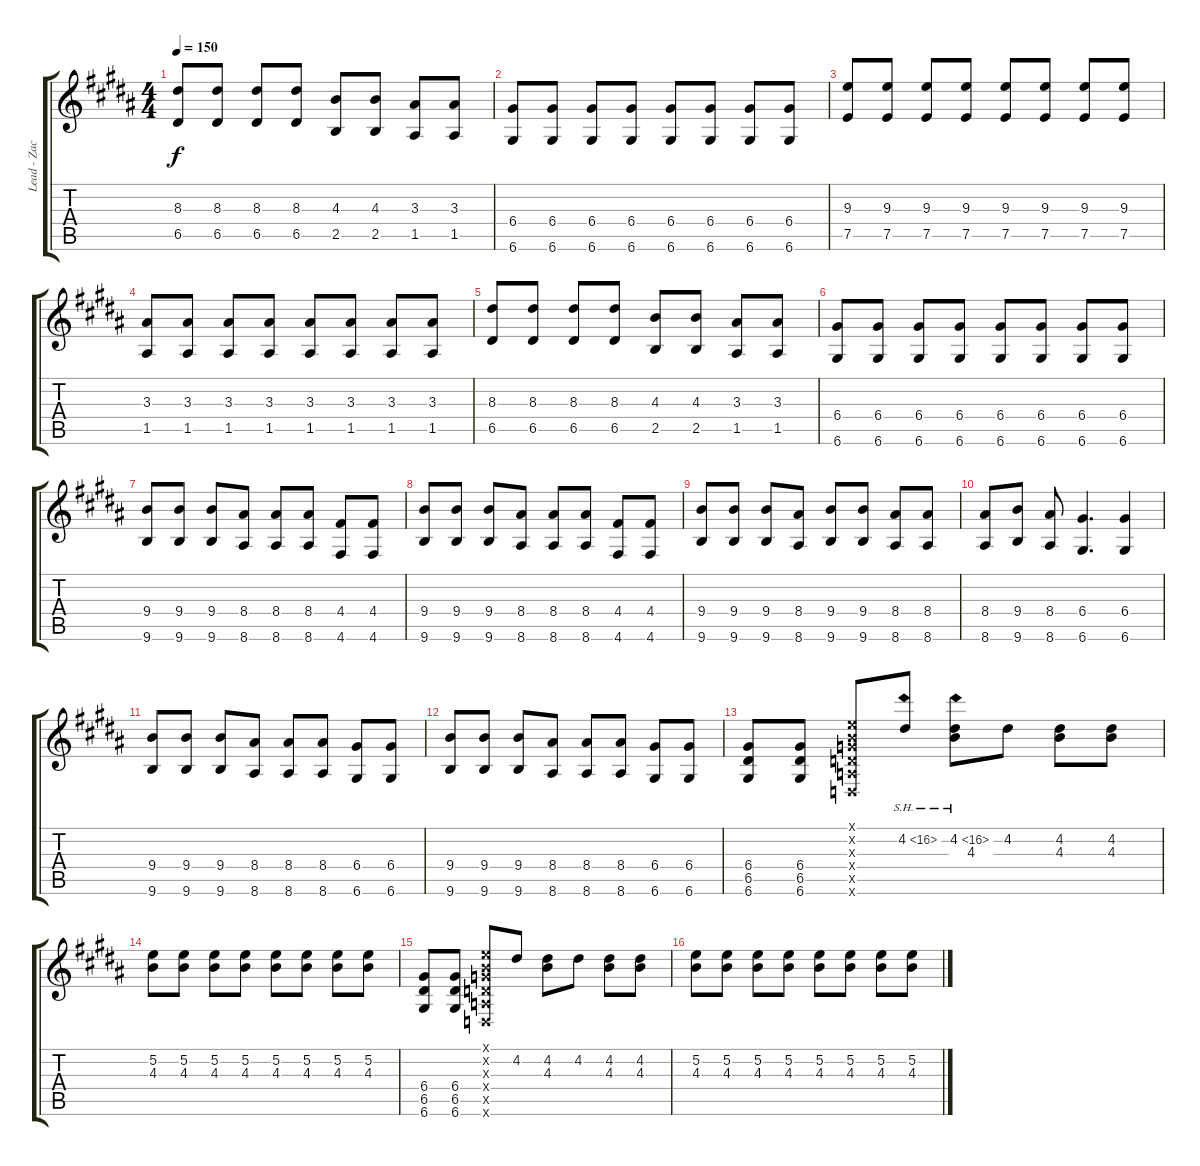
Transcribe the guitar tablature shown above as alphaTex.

\track ("Lead - Zach" "Lead - Zac") {instrument distortionguitar}
\staff {score tabs}
\tuning (E4 B3 G3 D3 A2 D2) {hide}
\ts (4 4)
\tempo 150
\clef g2
\ks b
(8.3 6.5).8{dy f} (8.3 6.5).8 (8.3 6.5).8 (8.3 6.5).8 (4.3 2.5).8 (4.3 2.5).8 (3.3 1.5).8 (3.3 1.5).8 |
(6.4 6.6).8 (6.4 6.6).8 (6.4 6.6).8 (6.4 6.6).8 (6.4 6.6).8 (6.4 6.6).8 (6.4 6.6).8 (6.4 6.6).8 |
(9.3 7.5).8 (9.3 7.5).8 (9.3 7.5).8 (9.3 7.5).8 (9.3 7.5).8 (9.3 7.5).8 (9.3 7.5).8 (9.3 7.5).8 |
(3.3 1.5).8 (3.3 1.5).8 (3.3 1.5).8 (3.3 1.5).8 (3.3 1.5).8 (3.3 1.5).8 (3.3 1.5).8 (3.3 1.5).8 |
(8.3 6.5).8 (8.3 6.5).8 (8.3 6.5).8 (8.3 6.5).8 (4.3 2.5).8 (4.3 2.5).8 (3.3 1.5).8 (3.3 1.5).8 |
(6.4 6.6).8 (6.4 6.6).8 (6.4 6.6).8 (6.4 6.6).8 (6.4 6.6).8 (6.4 6.6).8 (6.4 6.6).8 (6.4 6.6).8 |
(9.4 9.6).8 (9.4 9.6).8 (9.4 9.6).8 (8.4 8.6).8 (8.4 8.6).8 (8.4 8.6).8 (4.4 4.6).8 (4.4 4.6).8 |
(9.4 9.6).8 (9.4 9.6).8 (9.4 9.6).8 (8.4 8.6).8 (8.4 8.6).8 (8.4 8.6).8 (4.4 4.6).8 (4.4 4.6).8 |
(9.4 9.6).8 (9.4 9.6).8 (9.4 9.6).8 (8.4 8.6).8 (9.4 9.6).8 (9.4 9.6).8 (8.4 8.6).8 (8.4 8.6).8 |
(8.4 8.6).8 (9.4 9.6).8 (8.4 8.6).8 (6.4 6.6).4{d} (6.4 6.6).4 |
(9.4 9.6).8 (9.4 9.6).8 (9.4 9.6).8 (8.4 8.6).8 (8.4 8.6).8 (8.4 8.6).8 (6.4 6.6).8 (6.4 6.6).8 |
(9.4 9.6).8 (9.4 9.6).8 (9.4 9.6).8 (8.4 8.6).8 (8.4 8.6).8 (8.4 8.6).8 (6.4 6.6).8 (6.4 6.6).8 |
(6.4 6.5 6.6).8 (6.4 6.5 6.6).8 (0.1{x} 0.2{x} 0.3{x} 0.4{x} 0.5{x} 0.6{x}).8 4.2{sh 12}.8 (4.2{sh 12} 4.3).8 4.2.8 (4.2 4.3).8 (4.2 4.3).8 |
(5.2 4.3).8 (5.2 4.3).8 (5.2 4.3).8 (5.2 4.3).8 (5.2 4.3).8 (5.2 4.3).8 (5.2 4.3).8 (5.2 4.3).8 |
(6.4 6.5 6.6).8 (6.4 6.5 6.6).8 (0.1{x} 0.2{x} 0.3{x} 0.4{x} 0.5{x} 0.6{x}).8 4.2.8 (4.2 4.3).8 4.2.8 (4.2 4.3).8 (4.2 4.3).8 |
(5.2 4.3).8 (5.2 4.3).8 (5.2 4.3).8 (5.2 4.3).8 (5.2 4.3).8 (5.2 4.3).8 (5.2 4.3).8 (5.2 4.3).8
